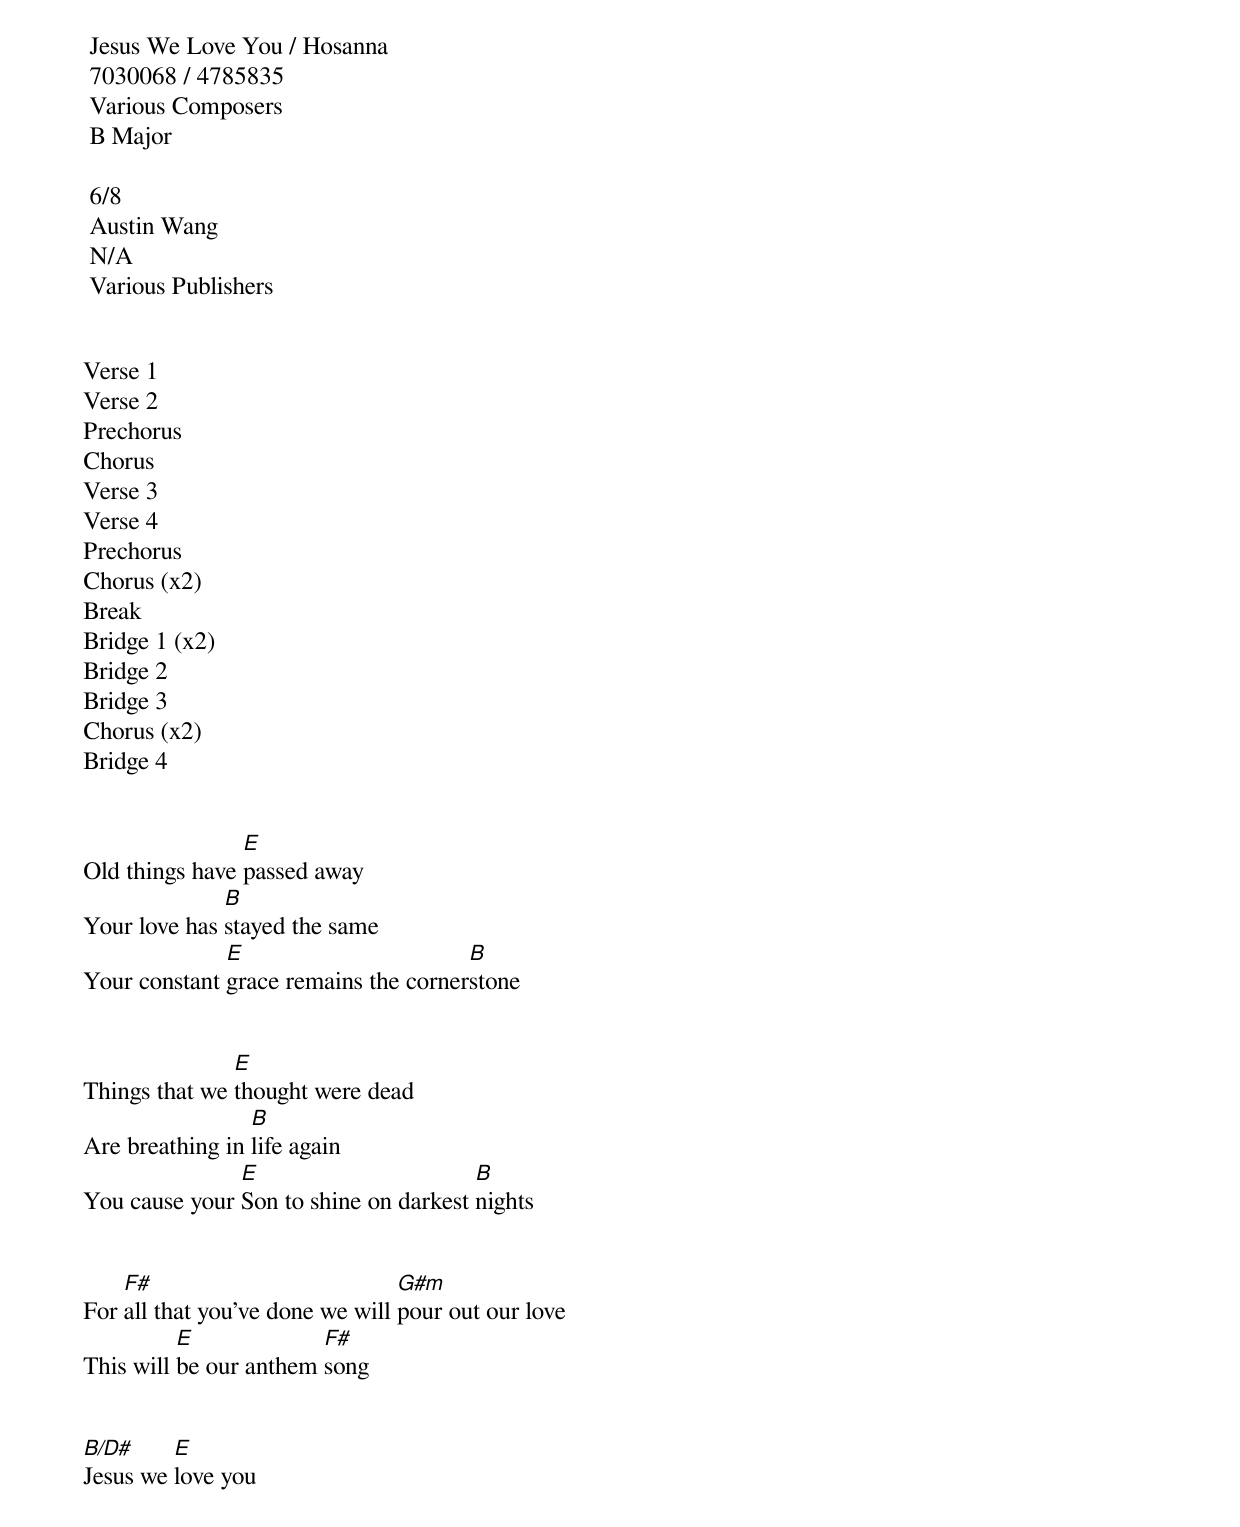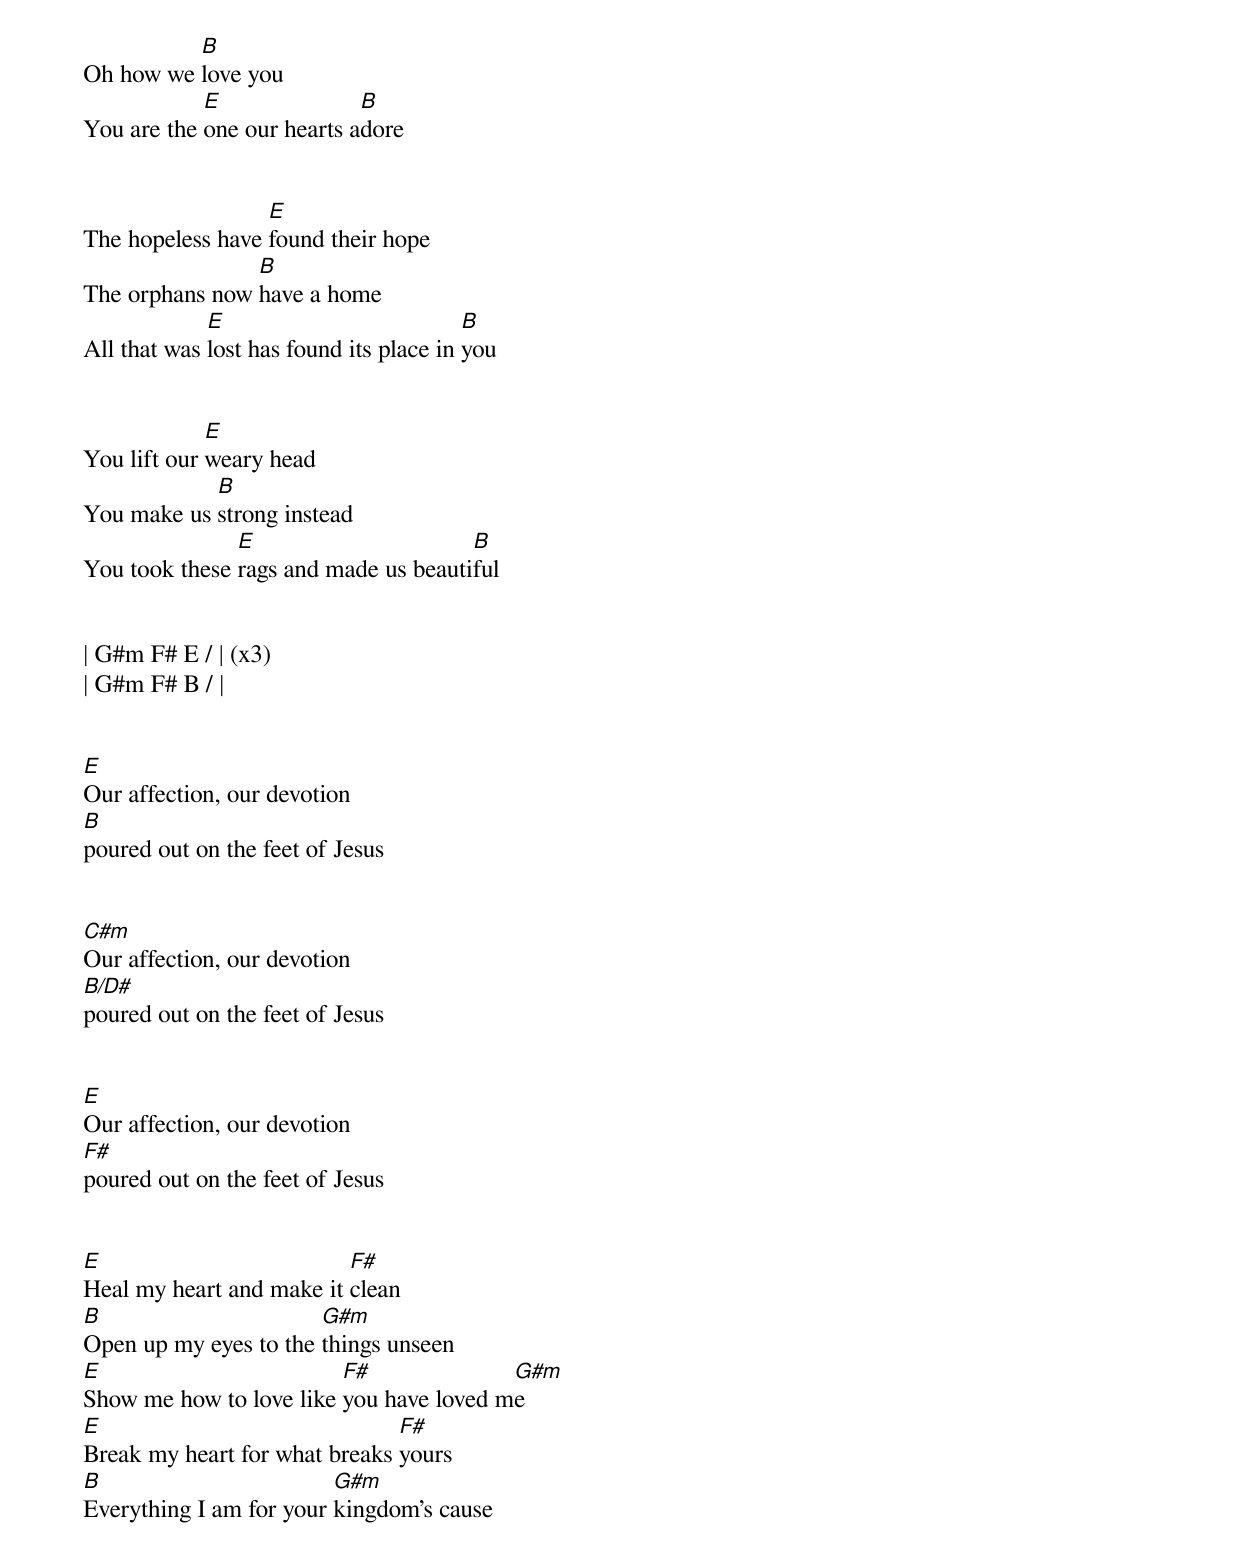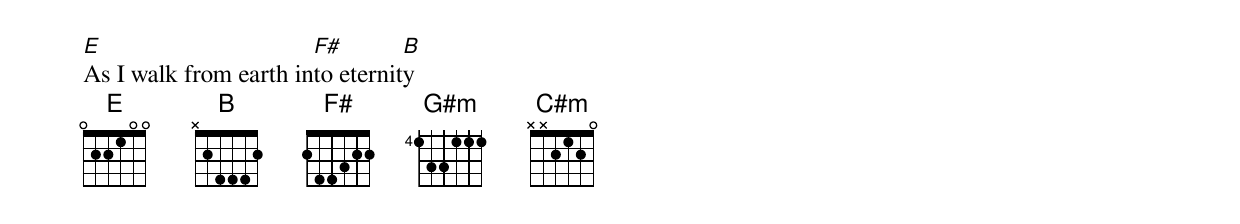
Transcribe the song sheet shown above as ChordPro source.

<song> Jesus We Love You / Hosanna
<ccli> 7030068 / 4785835
<composer> Various Composers
<key> B Major
<bpm>
<signature> 6/8
<arranger> Austin Wang
<year> N/A
<publisher> Various Publishers

<order>
Verse 1
Verse 2
Prechorus
Chorus
Verse 3
Verse 4
Prechorus
Chorus (x2)
Break
Bridge 1 (x2)
Bridge 2
Bridge 3
Chorus (x2)
Bridge 4

<Verse 1>
Old things have [E]passed away
Your love has [B]stayed the same
Your constant [E]grace remains the corner[B]stone

<Verse 2>
Things that we [E]thought were dead
Are breathing in [B]life again
You cause your [E]Son to shine on darkest [B]nights

<Prechorus>
For [F#]all that you’ve done we will [G#m]pour out our love
This will [E]be our anthem [F#]song

<Chorus>
[B/D#]Jesus we [E]love you
Oh how we [B]love you
You are the [E]one our hearts a[B]dore

<Verse 3>
The hopeless have [E]found their hope
The orphans now [B]have a home
All that was [E]lost has found its place in [B]you

<Verse 4>
You lift our [E]weary head
You make us [B]strong instead
You took these [E]rags and made us beauti[B]ful

<Break>
| G#m F# E / | (x3)
| G#m F# B / |

<Bridge 1>
[E]Our affection, our devotion
[B]poured out on the feet of Jesus

<Bridge 2>
[C#m]Our affection, our devotion
[B/D#]poured out on the feet of Jesus

<Bridge 3>
[E]Our affection, our devotion
[F#]poured out on the feet of Jesus

<Bridge 4>
[E]Heal my heart and make it [F#]clean
[B]Open up my eyes to the [G#m]things unseen
[E]Show me how to love like [F#]you have loved m[G#m]e
[E]Break my heart for what breaks [F#]yours
[B]Everything I am for your [G#m]kingdom's cause
[E]As I walk from earth in[F#]to eternit[B]y
